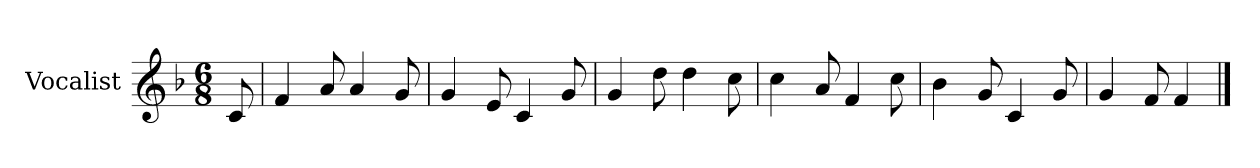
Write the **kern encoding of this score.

**kern
*part1
*staff1
*I"Vocalist
*k[b-]
*F:
*M6/8
=
8c
=1
4f
8a
4a
8g
=2
4g
8e
4c
8g
=3
4g
8dd
4dd
8cc
=4
4cc
8a
4f
8cc
=5
4b-
8g
4c
8g
=6
4g
8f
4f
==
*-
